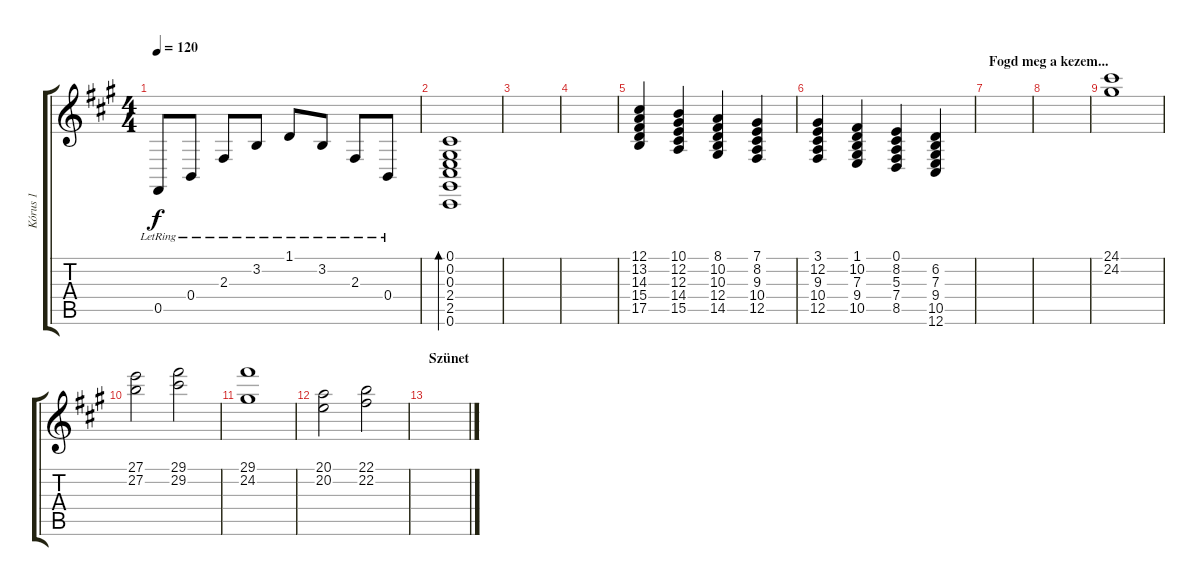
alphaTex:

\track ("Kórus 1" "Kórus 1") {instrument stringensemble2}
\staff {score tabs}
\tuning (Db4 Ab3 E3 B2 Gb2 Db2) {hide}
\ts (4 4)
\tempo 120
\clef g2
\ks a
0.5{lr}.8{dy f} 0.4{lr}.8 2.3{lr}.8 3.2{lr}.8 1.1{lr}.8 3.2{lr}.8 2.3{lr}.8 0.4{lr}.8 |
(0.1 0.2 0.3 2.4 2.5 0.6).1{bd 480} |
|
|
(12.1 13.2 14.3 15.4 17.5).4 (10.1 12.2 12.3 14.4 15.5).4 (8.1 10.2 10.3 12.4 14.5).4 (7.1 8.2 9.3 10.4 12.5).4 |
(3.1 12.2 9.3 10.4 12.5).4 (1.1 10.2 7.3 9.4 10.5).4 (0.1 8.2 5.3 7.4 8.5).4 (6.2 7.3 9.4 10.5 12.6).4 |
\section ("" "Fogd meg a kezem...")
|
|
(24.1 24.2).1 |
(27.1 27.2).2 (29.1 29.2).2 |
(29.1 24.2).1 |
(20.1 20.2).2 (22.1 22.2).2 |
\section ("" "Szünet")
